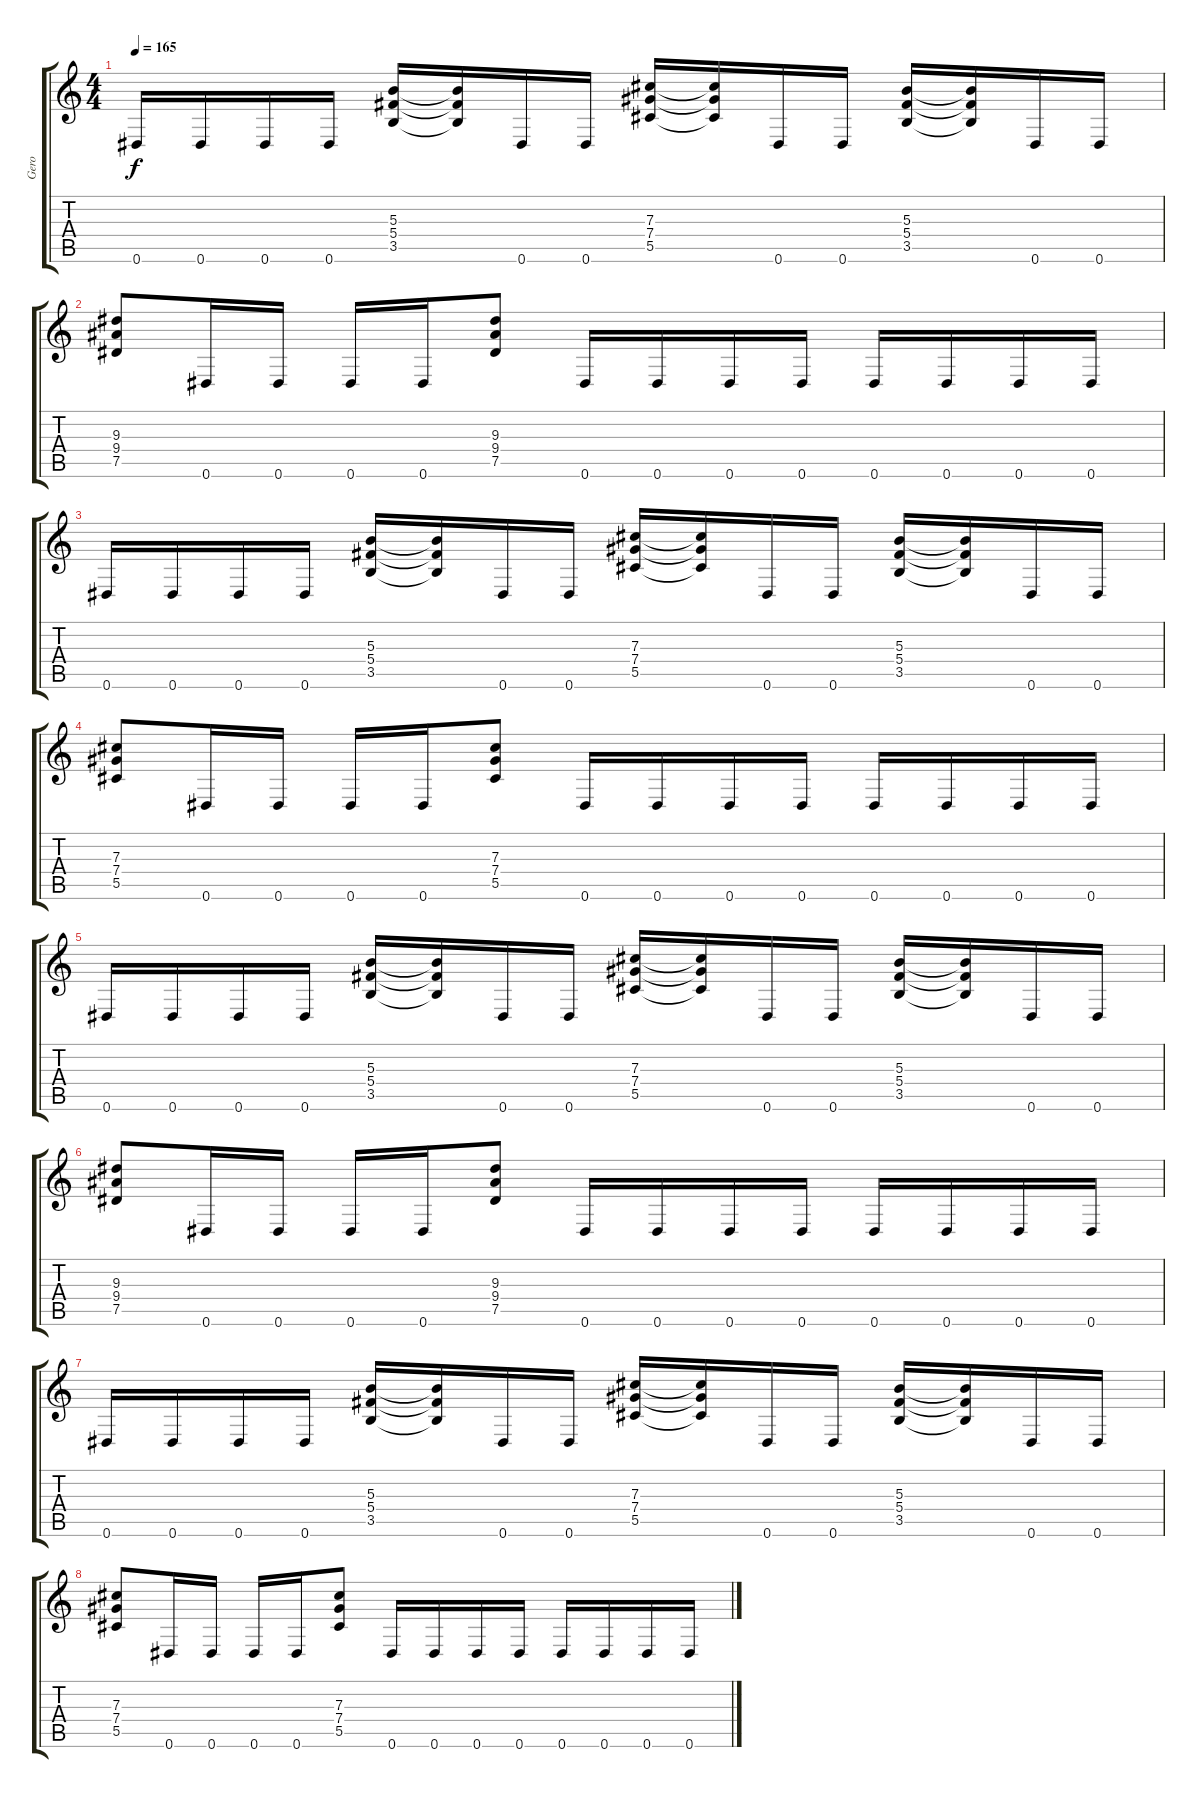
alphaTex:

\track ("Gero" "Gero") {instrument distortionguitar}
\staff {score tabs}
\tuning (Eb4 Bb3 Gb3 Db3 Ab2 Eb2) {hide}
\ts (4 4)
\tempo 165
\clef g2
\ks c
0.6.16{dy f} 0.6.16 0.6.16 0.6.16 (5.3 5.4 3.5).16 (5.3{t} 5.4{t} 3.5{t}).16 0.6.16 0.6.16 (7.3 7.4 5.5).16 (7.3{t} 7.4{t} 5.5{t}).16 0.6.16 0.6.16 (5.3 5.4 3.5).16 (5.3{t} 5.4{t} 3.5{t}).16 0.6.16 0.6.16 |
(9.3 9.4 7.5).8 0.6.16 0.6.16 0.6.16 0.6.16 (9.3 9.4 7.5).8 0.6.16 0.6.16 0.6.16 0.6.16 0.6.16 0.6.16 0.6.16 0.6.16 |
0.6.16 0.6.16 0.6.16 0.6.16 (5.3 5.4 3.5).16 (5.3{t} 5.4{t} 3.5{t}).16 0.6.16 0.6.16 (7.3 7.4 5.5).16 (7.3{t} 7.4{t} 5.5{t}).16 0.6.16 0.6.16 (5.3 5.4 3.5).16 (5.3{t} 5.4{t} 3.5{t}).16 0.6.16 0.6.16 |
(7.3 7.4 5.5).8 0.6.16 0.6.16 0.6.16 0.6.16 (7.3 7.4 5.5).8 0.6.16 0.6.16 0.6.16 0.6.16 0.6.16 0.6.16 0.6.16 0.6.16 |
0.6.16 0.6.16 0.6.16 0.6.16 (5.3 5.4 3.5).16 (5.3{t} 5.4{t} 3.5{t}).16 0.6.16 0.6.16 (7.3 7.4 5.5).16 (7.3{t} 7.4{t} 5.5{t}).16 0.6.16 0.6.16 (5.3 5.4 3.5).16 (5.3{t} 5.4{t} 3.5{t}).16 0.6.16 0.6.16 |
(9.3 9.4 7.5).8 0.6.16 0.6.16 0.6.16 0.6.16 (9.3 9.4 7.5).8 0.6.16 0.6.16 0.6.16 0.6.16 0.6.16 0.6.16 0.6.16 0.6.16 |
0.6.16 0.6.16 0.6.16 0.6.16 (5.3 5.4 3.5).16 (5.3{t} 5.4{t} 3.5{t}).16 0.6.16 0.6.16 (7.3 7.4 5.5).16 (7.3{t} 7.4{t} 5.5{t}).16 0.6.16 0.6.16 (5.3 5.4 3.5).16 (5.3{t} 5.4{t} 3.5{t}).16 0.6.16 0.6.16 |
(7.3 7.4 5.5).8 0.6.16 0.6.16 0.6.16 0.6.16 (7.3 7.4 5.5).8 0.6.16 0.6.16 0.6.16 0.6.16 0.6.16 0.6.16 0.6.16 0.6.16
